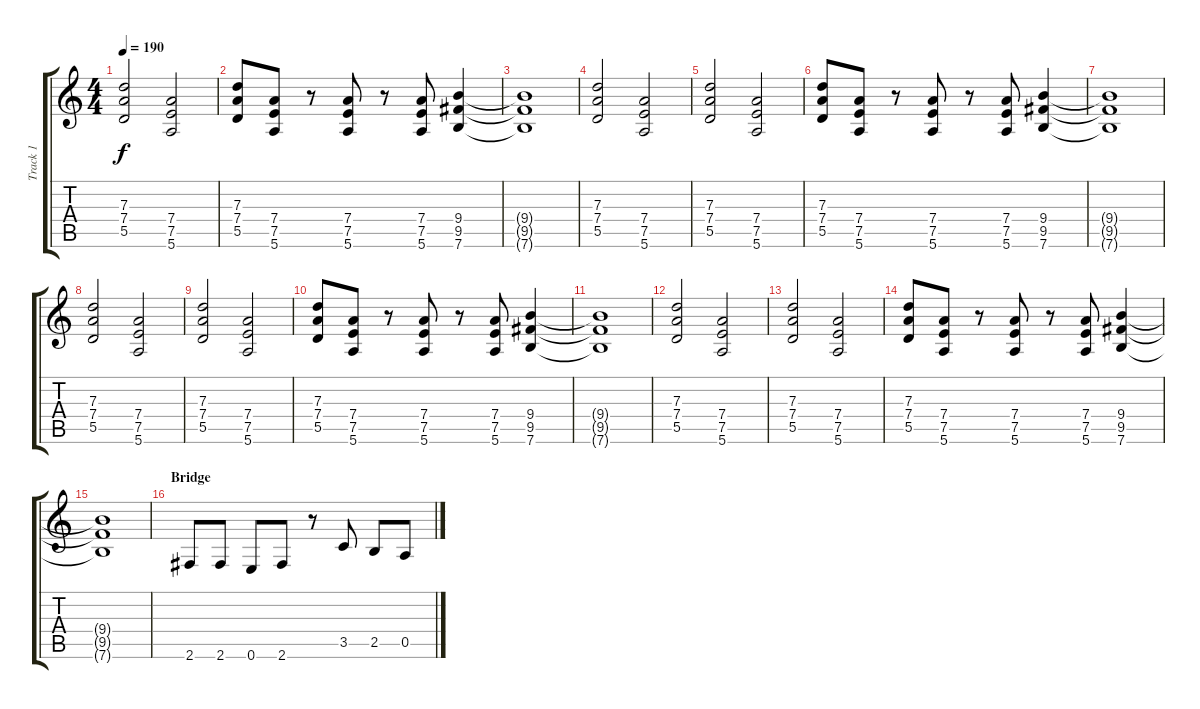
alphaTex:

\track ("Track 1" "Track 1") {instrument overdrivenguitar}
\staff {score tabs}
\tuning (E4 B3 G3 D3 A2 E2) {hide}
\ts (4 4)
\tempo 190
\clef g2
\ks c
(7.3 7.4 5.5).2{dy f} (7.4 7.5 5.6).2 |
(7.3 7.4 5.5).8 (7.4 7.5 5.6).8 r.8 (7.4 7.5 5.6).8 r.8 (7.4 7.5 5.6).8 (9.4 9.5 7.6).4 |
(9.4{t} 9.5{t} 7.6{t}).1 |
(7.3 7.4 5.5).2 (7.4 7.5 5.6).2 |
(7.3 7.4 5.5).2 (7.4 7.5 5.6).2 |
(7.3 7.4 5.5).8 (7.4 7.5 5.6).8 r.8 (7.4 7.5 5.6).8 r.8 (7.4 7.5 5.6).8 (9.4 9.5 7.6).4 |
(9.4{t} 9.5{t} 7.6{t}).1 |
(7.3 7.4 5.5).2 (7.4 7.5 5.6).2 |
(7.3 7.4 5.5).2 (7.4 7.5 5.6).2 |
(7.3 7.4 5.5).8 (7.4 7.5 5.6).8 r.8 (7.4 7.5 5.6).8 r.8 (7.4 7.5 5.6).8 (9.4 9.5 7.6).4 |
(9.4{t} 9.5{t} 7.6{t}).1 |
(7.3 7.4 5.5).2 (7.4 7.5 5.6).2 |
(7.3 7.4 5.5).2 (7.4 7.5 5.6).2 |
(7.3 7.4 5.5).8 (7.4 7.5 5.6).8 r.8 (7.4 7.5 5.6).8 r.8 (7.4 7.5 5.6).8 (9.4 9.5 7.6).4 |
(9.4{t} 9.5{t} 7.6{t}).1 |
\section ("" "Bridge")
2.6.8 2.6.8 0.6.8 2.6.8 r.8 3.5.8 2.5.8 0.5.8
